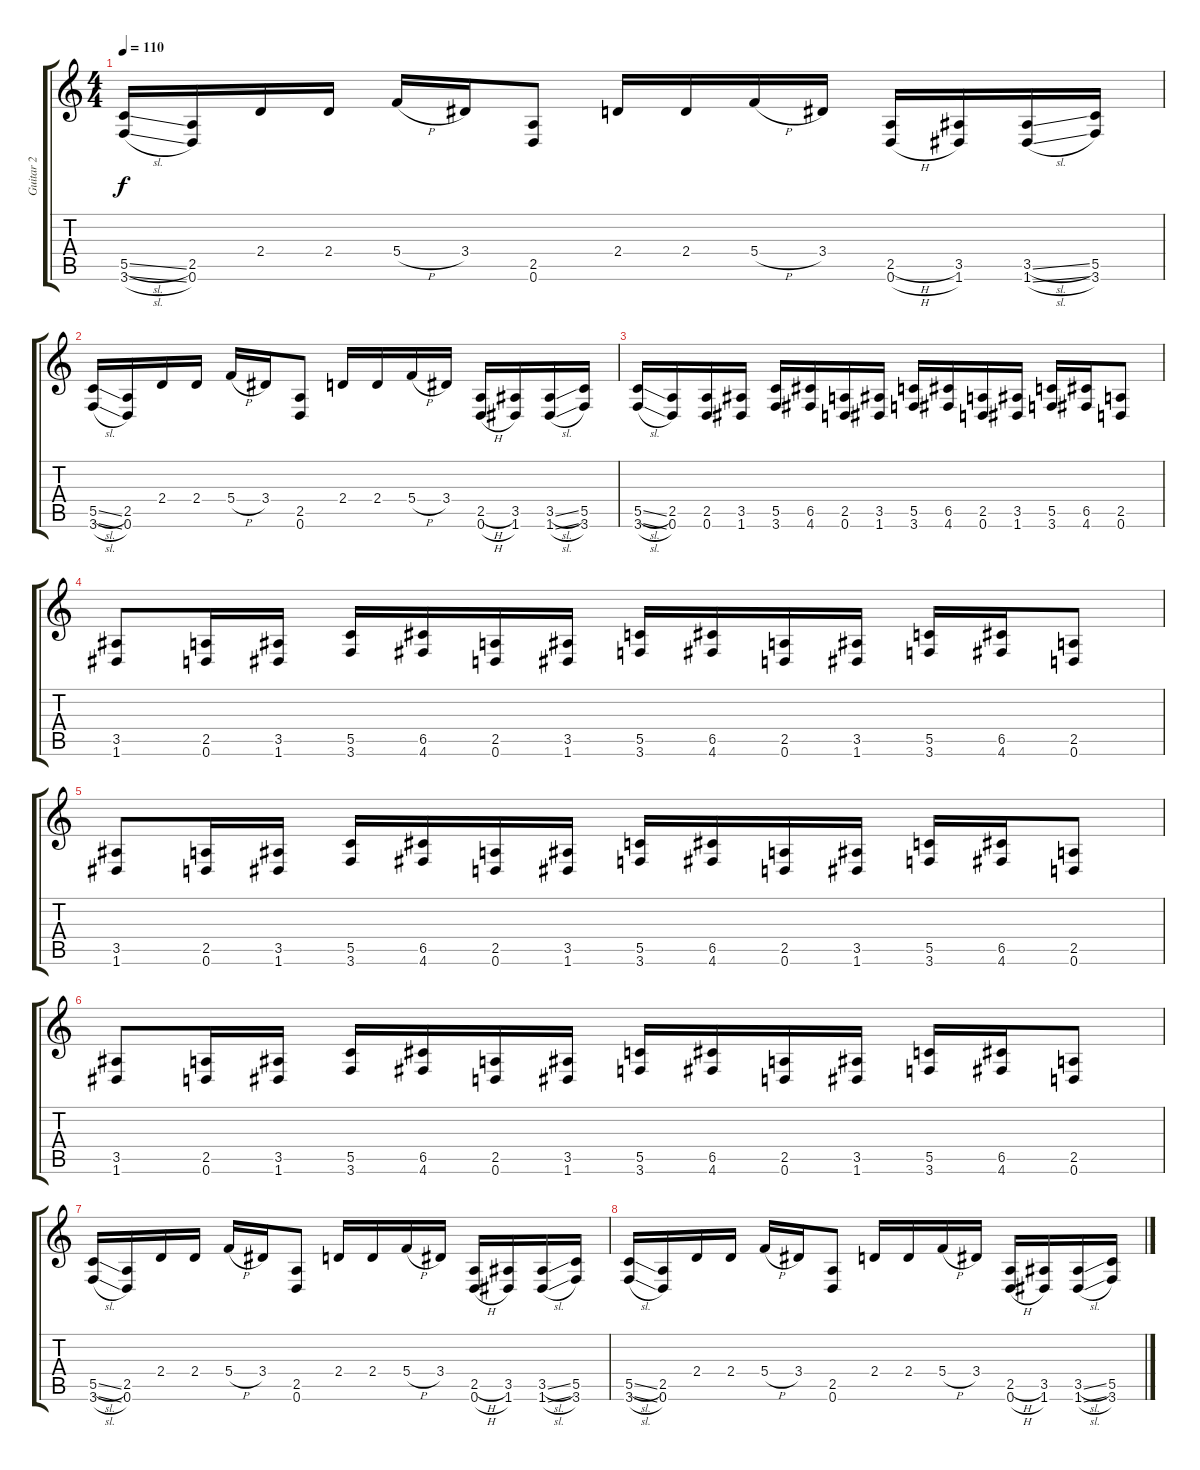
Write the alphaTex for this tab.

\track ("Guitar 2" "Guitar 2") {instrument distortionguitar}
\staff {score tabs}
\tuning (D4 A3 F3 C3 G2 D2) {hide}
\ts (4 4)
\tempo 110
\clef g2
\ks c
(5.5{sl} 3.6{sl}).16{dy f} (2.5 0.6).16 2.4.16 2.4.16 5.4{h}.16 3.4.16 (2.5 0.6).8 2.4.16 2.4.16 5.4{h}.16 3.4.16 (2.5{h} 0.6{h}).16 (3.5 1.6).16 (3.5{sl} 1.6{sl}).16 (5.5 3.6).16 |
(5.5{sl} 3.6{sl}).16 (2.5 0.6).16 2.4.16 2.4.16 5.4{h}.16 3.4.16 (2.5 0.6).8 2.4.16 2.4.16 5.4{h}.16 3.4.16 (2.5{h} 0.6{h}).16 (3.5 1.6).16 (3.5{sl} 1.6{sl}).16 (5.5 3.6).16 |
(5.5{sl} 3.6{sl}).16 (2.5 0.6).16 (2.5 0.6).16 (3.5 1.6).16 (5.5 3.6).16 (6.5 4.6).16 (2.5 0.6).16 (3.5 1.6).16 (5.5 3.6).16 (6.5 4.6).16 (2.5 0.6).16 (3.5 1.6).16 (5.5 3.6).16 (6.5 4.6).16 (2.5 0.6).8 |
(3.5 1.6).8 (2.5 0.6).16 (3.5 1.6).16 (5.5 3.6).16 (6.5 4.6).16 (2.5 0.6).16 (3.5 1.6).16 (5.5 3.6).16 (6.5 4.6).16 (2.5 0.6).16 (3.5 1.6).16 (5.5 3.6).16 (6.5 4.6).16 (2.5 0.6).8 |
(3.5 1.6).8 (2.5 0.6).16 (3.5 1.6).16 (5.5 3.6).16 (6.5 4.6).16 (2.5 0.6).16 (3.5 1.6).16 (5.5 3.6).16 (6.5 4.6).16 (2.5 0.6).16 (3.5 1.6).16 (5.5 3.6).16 (6.5 4.6).16 (2.5 0.6).8 |
(3.5 1.6).8 (2.5 0.6).16 (3.5 1.6).16 (5.5 3.6).16 (6.5 4.6).16 (2.5 0.6).16 (3.5 1.6).16 (5.5 3.6).16 (6.5 4.6).16 (2.5 0.6).16 (3.5 1.6).16 (5.5 3.6).16 (6.5 4.6).16 (2.5 0.6).8 |
(5.5{sl} 3.6{sl}).16 (2.5 0.6).16 2.4.16 2.4.16 5.4{h}.16 3.4.16 (2.5 0.6).8 2.4.16 2.4.16 5.4{h}.16 3.4.16 (2.5{h} 0.6{h}).16 (3.5 1.6).16 (3.5{sl} 1.6{sl}).16 (5.5 3.6).16 |
(5.5{sl} 3.6{sl}).16 (2.5 0.6).16 2.4.16 2.4.16 5.4{h}.16 3.4.16 (2.5 0.6).8 2.4.16 2.4.16 5.4{h}.16 3.4.16 (2.5{h} 0.6{h}).16 (3.5 1.6).16 (3.5{sl} 1.6{sl}).16 (5.5 3.6).16
